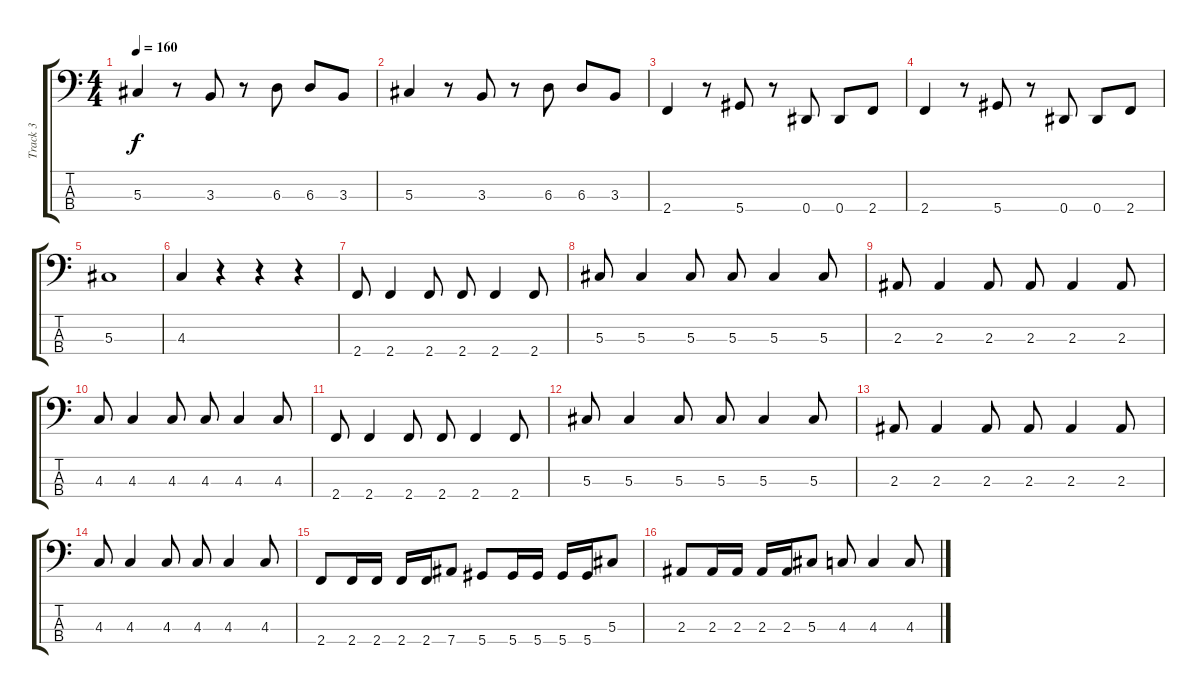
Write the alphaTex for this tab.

\track ("Track 3" "Track 3") {instrument electricbasspick}
\staff {score tabs}
\tuning (Gb2 Db2 Ab1 Eb1) {hide}
\ts (4 4)
\tempo 160
\clef f4
\ks c
5.3.4{dy f} r.8 3.3.8 r.8 6.3.8 6.3.8 3.3.8 |
5.3.4 r.8 3.3.8 r.8 6.3.8 6.3.8 3.3.8 |
2.4.4 r.8 5.4.8 r.8 0.4.8 0.4.8 2.4.8 |
2.4.4 r.8 5.4.8 r.8 0.4.8 0.4.8 2.4.8 |
5.3.1 |
4.3.4 r.4 r.4 r.4 |
2.4.8 2.4.4 2.4.8 2.4.8 2.4.4 2.4.8 |
5.3.8 5.3.4 5.3.8 5.3.8 5.3.4 5.3.8 |
2.3.8 2.3.4 2.3.8 2.3.8 2.3.4 2.3.8 |
4.3.8 4.3.4 4.3.8 4.3.8 4.3.4 4.3.8 |
2.4.8 2.4.4 2.4.8 2.4.8 2.4.4 2.4.8 |
5.3.8 5.3.4 5.3.8 5.3.8 5.3.4 5.3.8 |
2.3.8 2.3.4 2.3.8 2.3.8 2.3.4 2.3.8 |
4.3.8 4.3.4 4.3.8 4.3.8 4.3.4 4.3.8 |
2.4.8 2.4.16 2.4.16 2.4.16 2.4.16 7.4.8 5.4.8 5.4.16 5.4.16 5.4.16 5.4.16 5.3.8 |
2.3.8 2.3.16 2.3.16 2.3.16 2.3.16 5.3.8 4.3.8 4.3.4 4.3.8
